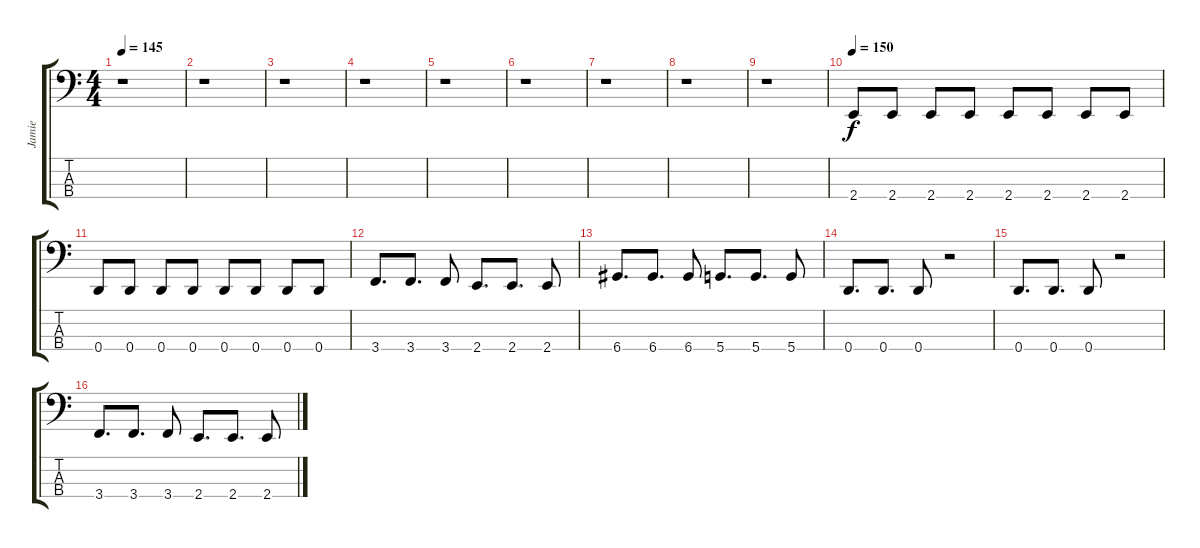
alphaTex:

\track ("Jamie" "Jamie") {instrument electricbasspick}
\staff {score tabs}
\tuning (F2 C2 G1 D1) {hide}
\ts (4 4)
\tempo 145
\clef f4
\ks c
r.1{dy f} |
r.1 |
r.1 |
r.1 |
r.1 |
r.1 |
r.1 |
r.1 |
r.1 |
\tempo 150
2.4.8 2.4.8 2.4.8 2.4.8 2.4.8 2.4.8 2.4.8 2.4.8 |
0.4.8 0.4.8 0.4.8 0.4.8 0.4.8 0.4.8 0.4.8 0.4.8 |
3.4.8{d} 3.4.8{d} 3.4.8 2.4.8{d} 2.4.8{d} 2.4.8 |
6.4.8{d} 6.4.8{d} 6.4.8 5.4.8{d} 5.4.8{d} 5.4.8 |
0.4.8{d} 0.4.8{d} 0.4.8 r.2 |
0.4.8{d} 0.4.8{d} 0.4.8 r.2 |
3.4.8{d} 3.4.8{d} 3.4.8 2.4.8{d} 2.4.8{d} 2.4.8
